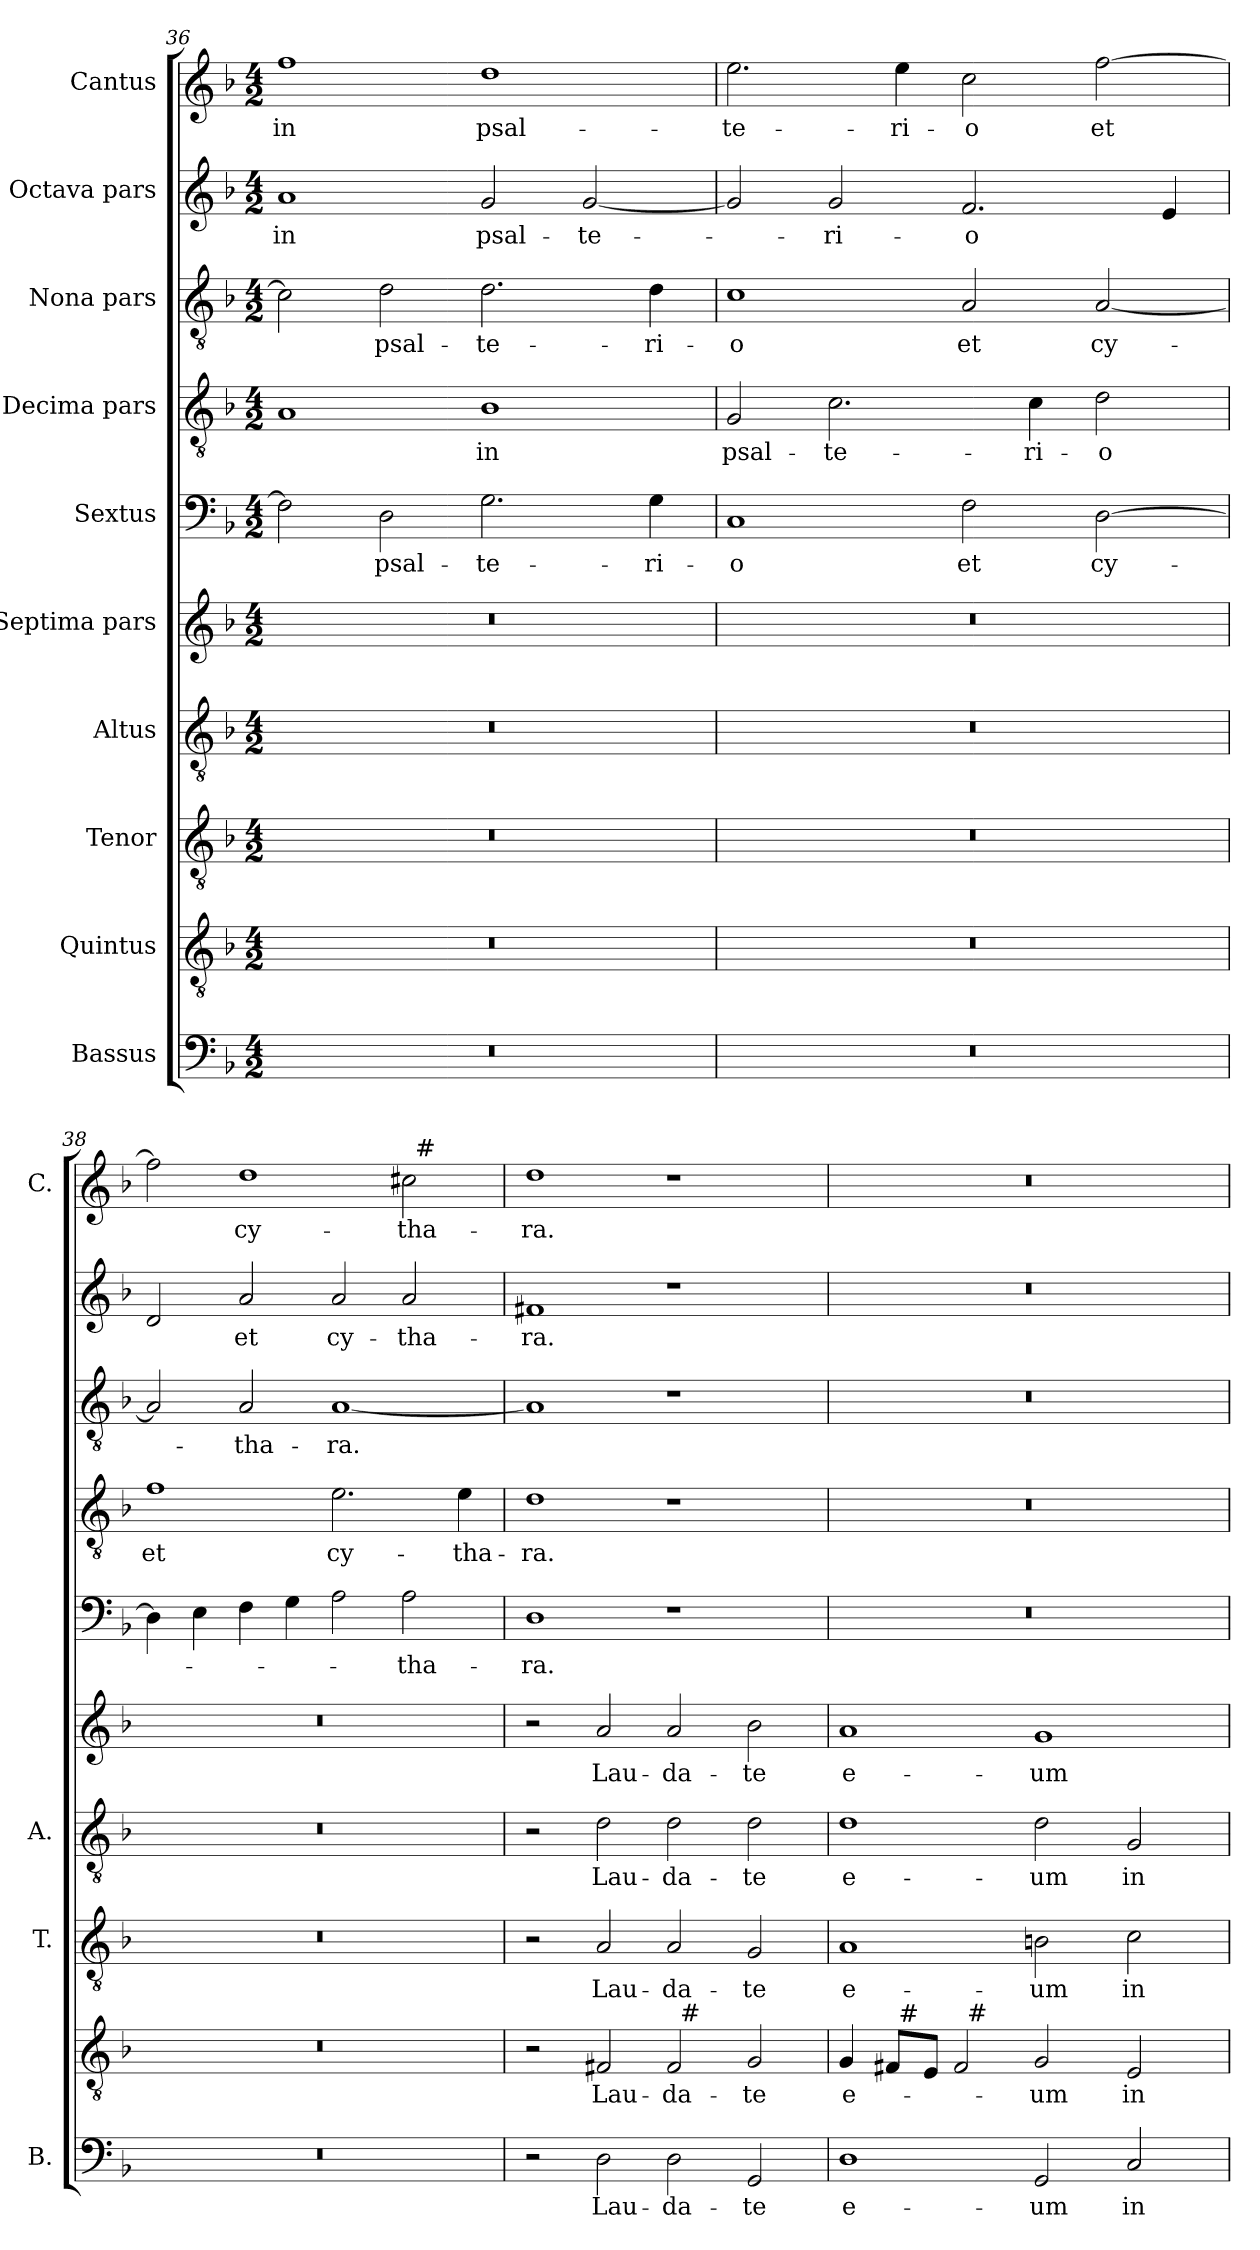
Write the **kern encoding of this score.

**kern	**text	**kern	**text	**kern	**text	**kern	**text	**kern	**text	**kern	**text	**kern	**text	**kern	**text	**kern	**text	**kern	**text
*part10	*part10	*part9	*part9	*part8	*part8	*part7	*part7	*part6	*part6	*part5	*part5	*part4	*part4	*part3	*part3	*part2	*part2	*part1	*part1
*staff10	*staff10	*staff9	*staff9	*staff8	*staff8	*staff7	*staff7	*staff6	*staff6	*staff5	*staff5	*staff4	*staff4	*staff3	*staff3	*staff2	*staff2	*staff1	*staff1
*I"Bassus	*	*I"Quintus	*	*I"Tenor	*	*I"Altus	*	*I"Septima pars	*	*I"Sextus	*	*I"Decima pars	*	*I"Nona pars	*	*I"Octava pars	*	*I"Cantus	*
*I'B.	*	*	*	*I'T.	*	*I'A.	*	*	*	*	*	*	*	*	*	*	*	*I'C.	*
!!LO:PB:g=z
*clefF4	*	*clefGv2	*	*clefGv2	*	*clefGv2	*	*clefG2	*	*clefF4	*	*clefGv2	*	*clefGv2	*	*clefG2	*	*clefG2	*
*	*	*ITrd7c12	*	*ITrd7c12	*	*ITrd7c12	*	*	*	*	*	*ITrd7c12	*	*ITrd7c12	*	*	*	*	*
*k[b-]	*	*k[b-]	*	*k[b-]	*	*k[b-]	*	*k[b-]	*	*k[b-]	*	*k[b-]	*	*k[b-]	*	*k[b-]	*	*k[b-]	*
*d:	*	*d:	*	*d:	*	*d:	*	*d:	*	*d:	*	*d:	*	*d:	*	*d:	*	*d:	*
*M4/2	*	*M4/2	*	*M4/2	*	*M4/2	*	*M4/2	*	*M4/2	*	*M4/2	*	*M4/2	*	*M4/2	*	*M4/2	*
=36	=36	=36	=36	=36	=36	=36	=36	=36	=36	=36	=36	=36	=36	=36	=36	=36	=36	=36	=36
!LO:N:vis=1	!	!LO:N:vis=1	!	!LO:N:vis=1	!	!LO:N:vis=1	!	!LO:N:vis=1	!	!	!	!	!	!	!	!	!LO:LY:b	!	!LO:LY:b
0r	.	0r	.	0r	.	0r	.	0r	.	2F\]	.	1AA	.	2C\]	.	1a	in	1ff	in
!	!	!	!	!	!	!	!	!	!	!	!LO:LY:b	!	!	!	!LO:LY:b	!	!	!	!
.	.	.	.	.	.	.	.	.	.	2D\	psal-	.	.	2D\	psal-	.	.	.	.
!	!	!	!	!	!	!	!	!	!	!	!LO:LY:b	!	!LO:LY:b	!	!LO:LY:b	!	!LO:LY:b	!	!LO:LY:b
.	.	.	.	.	.	.	.	.	.	2.G\	-te-	1BB-	in	2.D\	-te-	2g/	psal-	1dd	psal-
!	!	!	!	!	!	!	!	!	!	!	!	!	!	!	!	!	!LO:LY:b	!	!
.	.	.	.	.	.	.	.	.	.	.	.	.	.	.	.	[<2g/	-te-	.	.
!	!	!	!	!	!	!	!	!	!	!	!LO:LY:b	!	!	!	!LO:LY:b	!	!	!	!
.	.	.	.	.	.	.	.	.	.	4G\	-ri-	.	.	4D\	-ri-	.	.	.	.
=37	=37	=37	=37	=37	=37	=37	=37	=37	=37	=37	=37	=37	=37	=37	=37	=37	=37	=37	=37
!LO:N:vis=1	!	!LO:N:vis=1	!	!LO:N:vis=1	!	!LO:N:vis=1	!	!LO:N:vis=1	!	!	!LO:LY:b	!	!LO:LY:b	!	!LO:LY:b	!	!	!	!LO:LY:b
0r	.	0r	.	0r	.	0r	.	0r	.	1C	-o	2GG/	psal-	1C	-o	2g/]	.	2.ee\	-te-
!	!	!	!	!	!	!	!	!	!	!	!	!	!LO:LY:b	!	!	!	!LO:LY:b	!	!
.	.	.	.	.	.	.	.	.	.	.	.	2.C\	-te-	.	.	2g/	-ri-	.	.
!	!	!	!	!	!	!	!	!	!	!	!	!	!	!	!	!	!	!	!LO:LY:b
.	.	.	.	.	.	.	.	.	.	.	.	.	.	.	.	.	.	4ee\	-ri-
!	!	!	!	!	!	!	!	!	!	!	!LO:LY:b	!	!	!	!LO:LY:b	!	!LO:LY:b	!	!LO:LY:b
.	.	.	.	.	.	.	.	.	.	2F\	et	.	.	2AA/	et	2.f/	-o	2cc\	-o
!	!	!	!	!	!	!	!	!	!	!	!	!	!LO:LY:b	!	!	!	!	!	!
.	.	.	.	.	.	.	.	.	.	.	.	4C\	-ri-	.	.	.	.	.	.
!	!	!	!	!	!	!	!	!	!	!	!LO:LY:b	!	!LO:LY:b	!	!LO:LY:b	!	!	!	!LO:LY:b
.	.	.	.	.	.	.	.	.	.	[>2D\	cy-	2D\	-o	[<2AA/	cy-	.	.	[>2ff\	et
.	.	.	.	.	.	.	.	.	.	.	.	.	.	.	.	4e/	.	.	.
=38	=38	=38	=38	=38	=38	=38	=38	=38	=38	=38	=38	=38	=38	=38	=38	=38	=38	=38	=38
!LO:N:vis=1	!	!LO:N:vis=1	!	!LO:N:vis=1	!	!LO:N:vis=1	!	!LO:N:vis=1	!	!	!	!	!LO:LY:b	!	!	!	!	!	!
*	*	*	*	*	*	*	*	*	*	*	*	*	*	*	*	*	*	*^	*
0r	.	0r	.	0r	.	0r	.	0r	.	4D\]	.	1F	et	2AA/]	.	2d/	.	2ff\]	1ryy	.
.	.	.	.	.	.	.	.	.	.	4E\	.	.	.	.	.	.	.	.	.	.
!	!	!	!	!	!	!	!	!	!	!	!	!	!	!	!LO:LY:b	!	!LO:LY:b	!	!	!LO:LY:b
.	.	.	.	.	.	.	.	.	.	4F\	.	.	.	2AA/	-tha-	2a/	et	1dd	.	cy-
.	.	.	.	.	.	.	.	.	.	4G\	.	.	.	.	.	.	.	.	.	.
!	!	!	!	!	!	!	!	!	!	!	!	!	!LO:LY:b	!	!LO:LY:b	!	!LO:LY:b	!	!	!
.	.	.	.	.	.	.	.	.	.	2A\	.	2.E\	cy-	[<1AA	-ra.	2a/	cy-	.	2ryy	.
!	!	!	!	!	!	!	!	!	!	!	!LO:LY:b	!	!	!	!	!	!LO:LY:b	!	!	!LO:LY:b
.	.	.	.	.	.	.	.	.	.	2A\	-tha-	.	.	.	.	2a/	-tha-	2cc#\	32ryy	-tha-
!	!	!	!	!	!	!	!	!	!	!	!	!	!	!	!	!	!	!	!LO:TX:a:t=#	!
.	.	.	.	.	.	.	.	.	.	.	.	.	.	.	.	.	.	.	4...ryy	.
!	!	!	!	!	!	!	!	!	!	!	!	!	!LO:LY:b	!	!	!	!	!	!	!
.	.	.	.	.	.	.	.	.	.	.	.	4E\	-tha-	.	.	.	.	.	.	.
=39	=39	=39	=39	=39	=39	=39	=39	=39	=39	=39	=39	=39	=39	=39	=39	=39	=39	=39	=39	=39
!	!	!	!	!	!	!	!	!	!	!	!LO:LY:b	!	!LO:LY:b	!	!	!	!LO:LY:b	!	!	!LO:LY:b
*	*	*^	*	*	*	*	*	*	*	*	*	*	*	*	*	*	*	*v	*v	*
2r	.	2r	1ryy	.	2r	.	2r	.	2r	.	1D	-ra.	1D	-ra.	1AA]	.	1f#X	-ra.	1dd	-ra.
!	!LO:LY:b	!	!	!LO:LY:b	!	!LO:LY:b	!	!LO:LY:b	!	!LO:LY:b	!	!	!	!	!	!	!	!	!	!
2D\	Lau-	2FF#X/	.	Lau-	2AA/	Lau-	2D\	Lau-	2a/	Lau-	.	.	.	.	.	.	.	.	.	.
!	!LO:LY:b	!	!	!LO:LY:b	!	!LO:LY:b	!	!LO:LY:b	!	!LO:LY:b	!	!	!	!	!	!	!	!	!	!
2D\	-da-	2FF#/	32ryy	-da-	2AA/	-da-	2D\	-da-	2a/	-da-	1r	.	1r	.	1r	.	1r	.	1r	.
!	!	!	!LO:TX:a:t=#	!	!	!	!	!	!	!	!	!	!	!	!	!	!	!	!	!
.	.	.	2ryy	.	.	.	.	.	.	.	.	.	.	.	.	.	.	.	.	.
!	!LO:LY:b	!	!	!LO:LY:b	!	!LO:LY:b	!	!LO:LY:b	!	!LO:LY:b	!	!	!	!	!	!	!	!	!	!
2GG/	-te	2GG/	.	-te	2GG/	-te	2D\	-te	2b-\	-te	.	.	.	.	.	.	.	.	.	.
.	.	.	4...ryy	.	.	.	.	.	.	.	.	.	.	.	.	.	.	.	.	.
=40	=40	=40	=40	=40	=40	=40	=40	=40	=40	=40	=40	=40	=40	=40	=40	=40	=40	=40	=40	=40
!	!LO:LY:b	!	!	!LO:LY:b	!	!LO:LY:b	!	!LO:LY:b	!	!LO:LY:b	!LO:N:vis=1	!	!LO:N:vis=1	!	!LO:N:vis=1	!	!LO:N:vis=1	!	!LO:N:vis=1	!
*	*	*	*^	*	*	*	*	*	*	*	*	*	*	*	*	*	*	*	*	*
1D	e-	4GG/	4ryy	2ryy	e-	1AA	e-	1D	e-	1a	e-	0r	.	0r	.	0r	.	0r	.	0r	.
.	.	8FF#/L	32ryy	.	.	.	.	.	.	.	.	.	.	.	.	.	.	.	.	.	.
!	!	!	!LO:TX:a:t=#	!	!	!	!	!	!	!	!	!	!	!	!	!	!	!	!	!	!
.	.	.	1ryy	.	.	.	.	.	.	.	.	.	.	.	.	.	.	.	.	.	.
.	.	8EE/J	.	.	.	.	.	.	.	.	.	.	.	.	.	.	.	.	.	.	.
.	.	2FF#/	.	32ryy	.	.	.	.	.	.	.	.	.	.	.	.	.	.	.	.	.
!	!	!	!	!LO:TX:a:t=#	!	!	!	!	!	!	!	!	!	!	!	!	!	!	!	!	!
.	.	.	.	1ryy	.	.	.	.	.	.	.	.	.	.	.	.	.	.	.	.	.
!	!LO:LY:b	!	!	!	!LO:LY:b	!	!LO:LY:b	!	!LO:LY:b	!	!LO:LY:b	!	!	!	!	!	!	!	!	!	!
2GG/	-um	2GG/	.	.	-um	2BBn\	-um	2D\	-um	1g	-um	.	.	.	.	.	.	.	.	.	.
.	.	.	2ryy	.	.	.	.	.	.	.	.	.	.	.	.	.	.	.	.	.	.
!	!LO:LY:b	!	!	!	!LO:LY:b	!	!LO:LY:b	!	!LO:LY:b	!	!	!	!	!	!	!	!	!	!	!	!
2C/	in	2EE/	.	.	in	2C\	in	2GG/	in	.	.	.	.	.	.	.	.	.	.	.	.
.	.	.	.	4...ryy	.	.	.	.	.	.	.	.	.	.	.	.	.	.	.	.	.
.	.	.	8..ryy	.	.	.	.	.	.	.	.	.	.	.	.	.	.	.	.	.	.
*	*	*v	*v	*v	*	*	*	*	*	*	*	*	*	*	*	*	*	*	*	*	*
=	=	=	=	=	=	=	=	=	=	=	=	=	=	=	=	=	=	=	=
*-	*-	*-	*-	*-	*-	*-	*-	*-	*-	*-	*-	*-	*-	*-	*-	*-	*-	*-	*-
